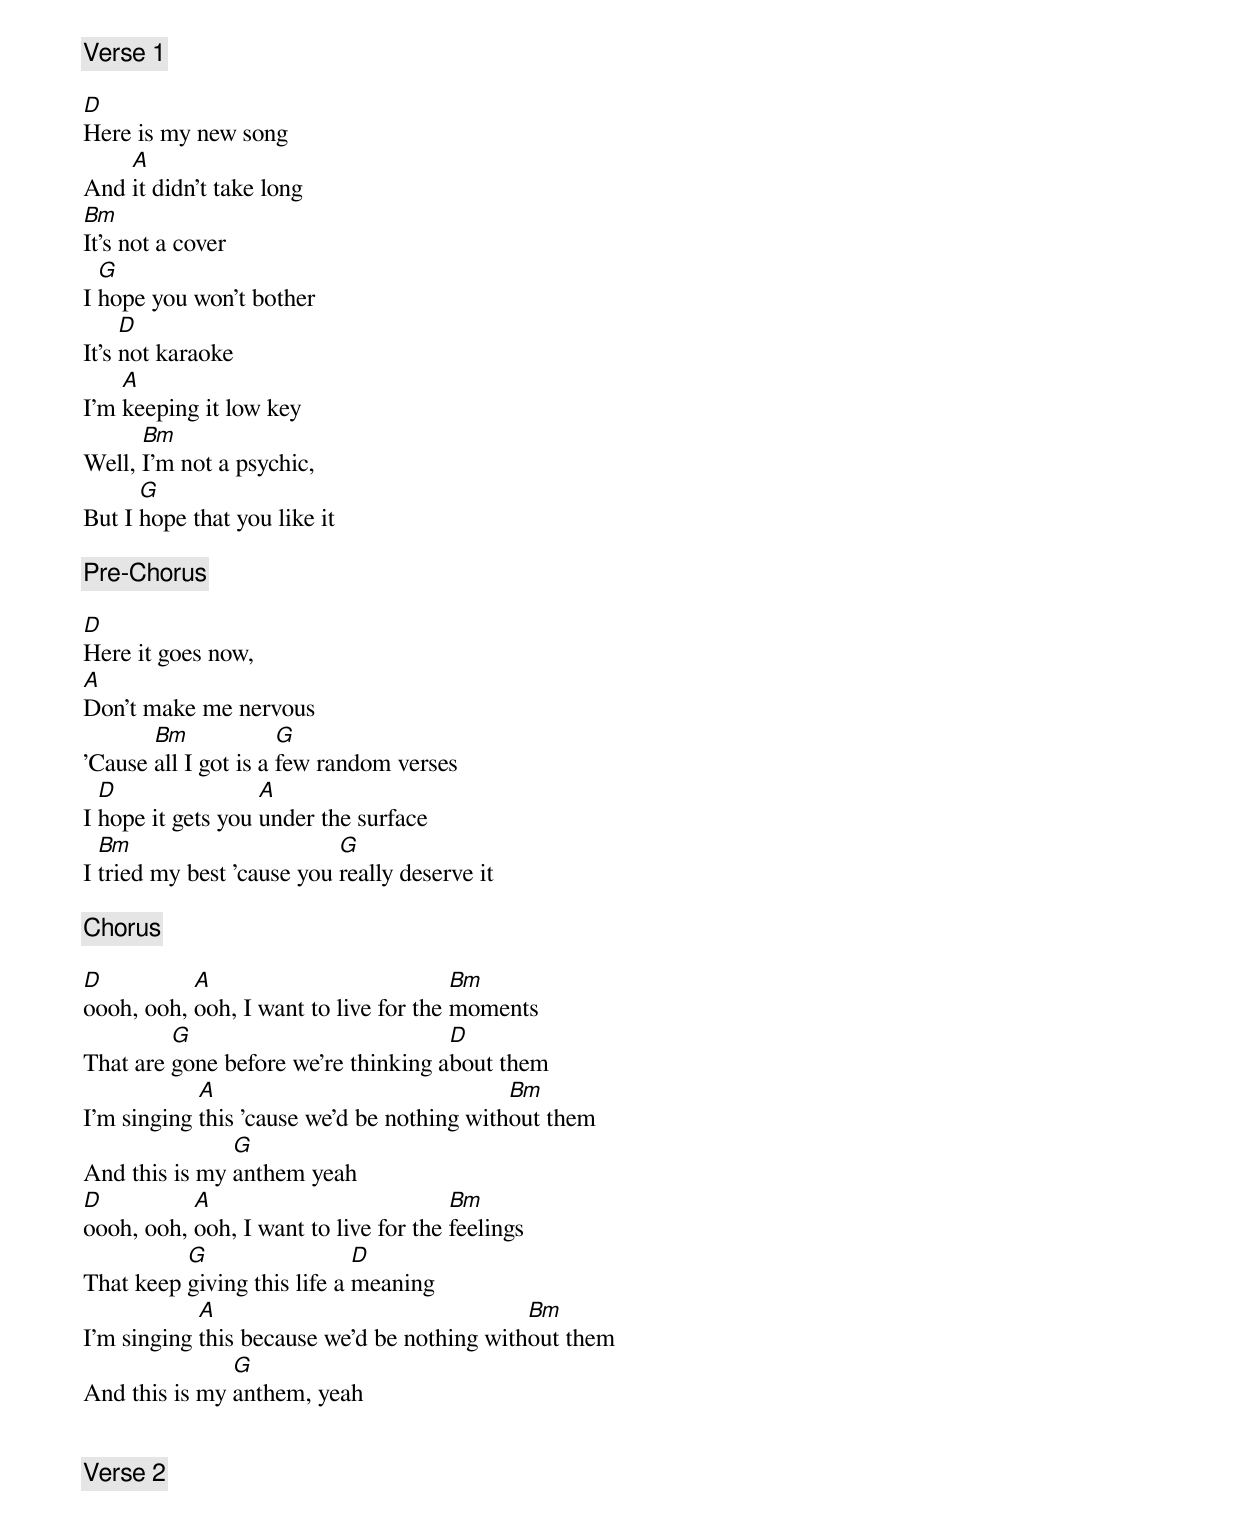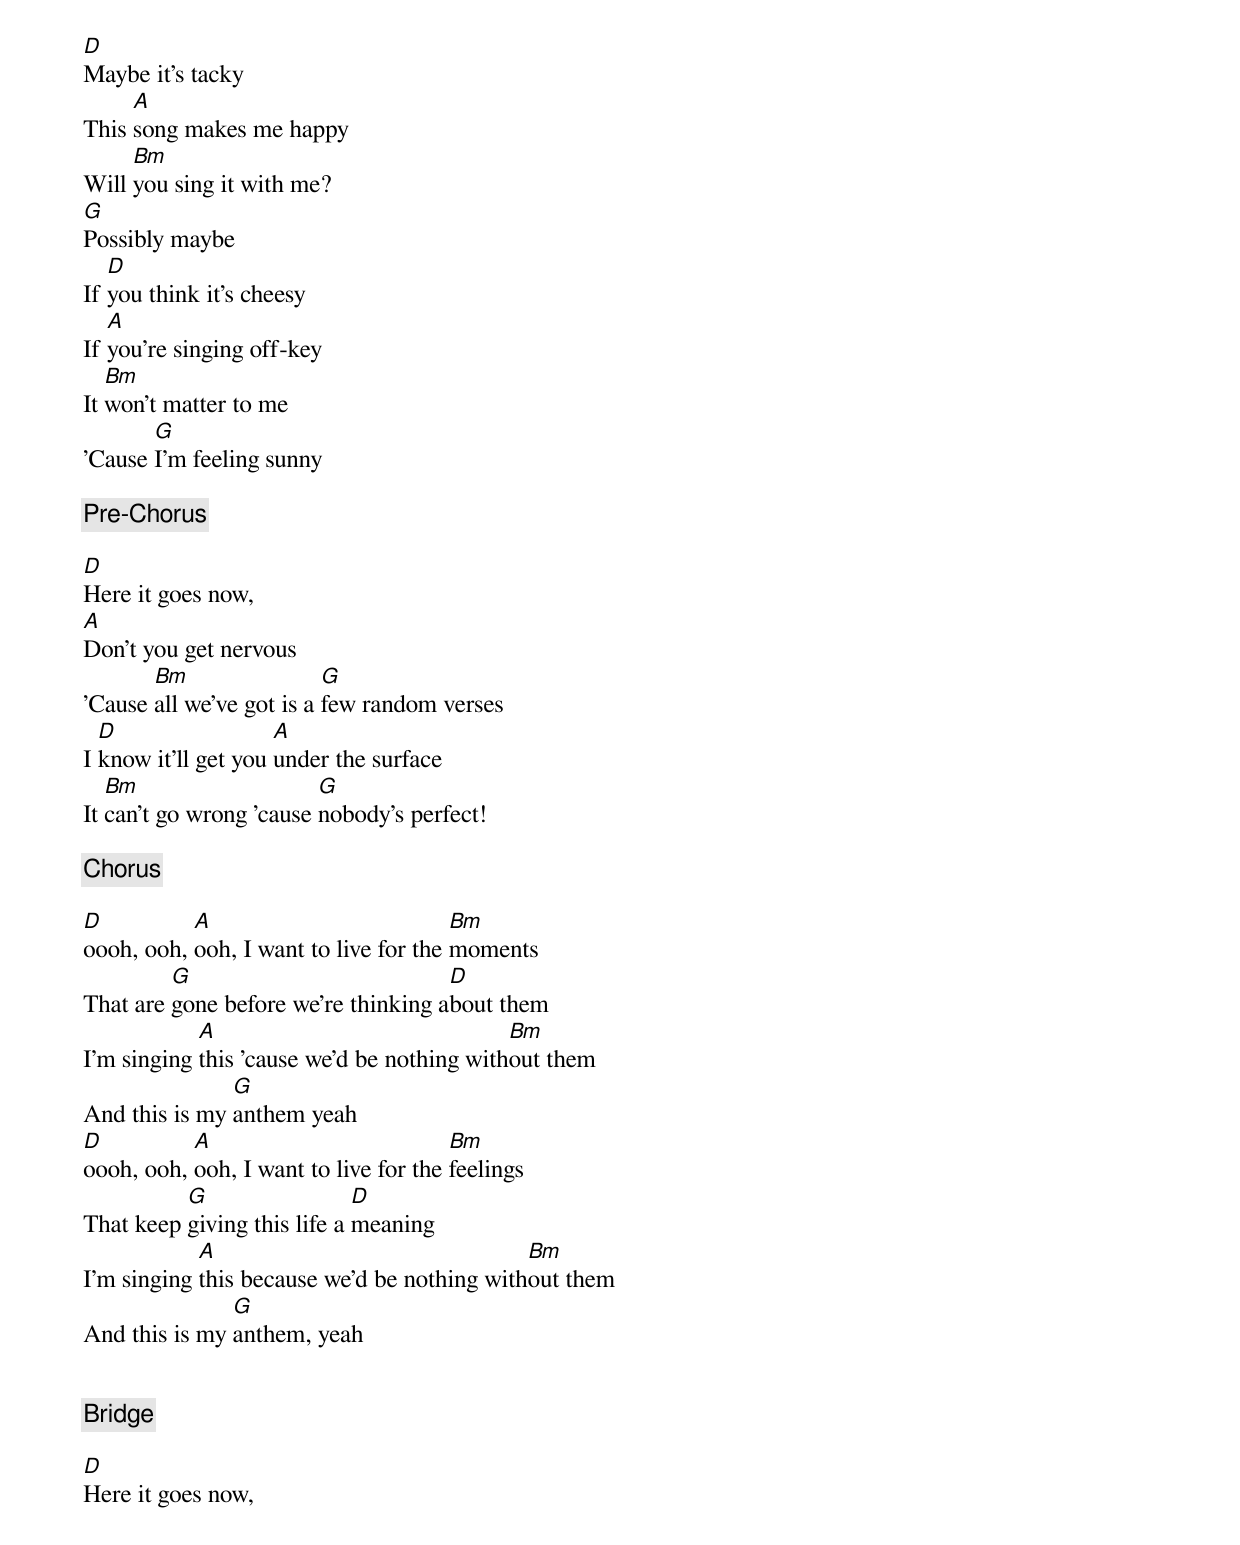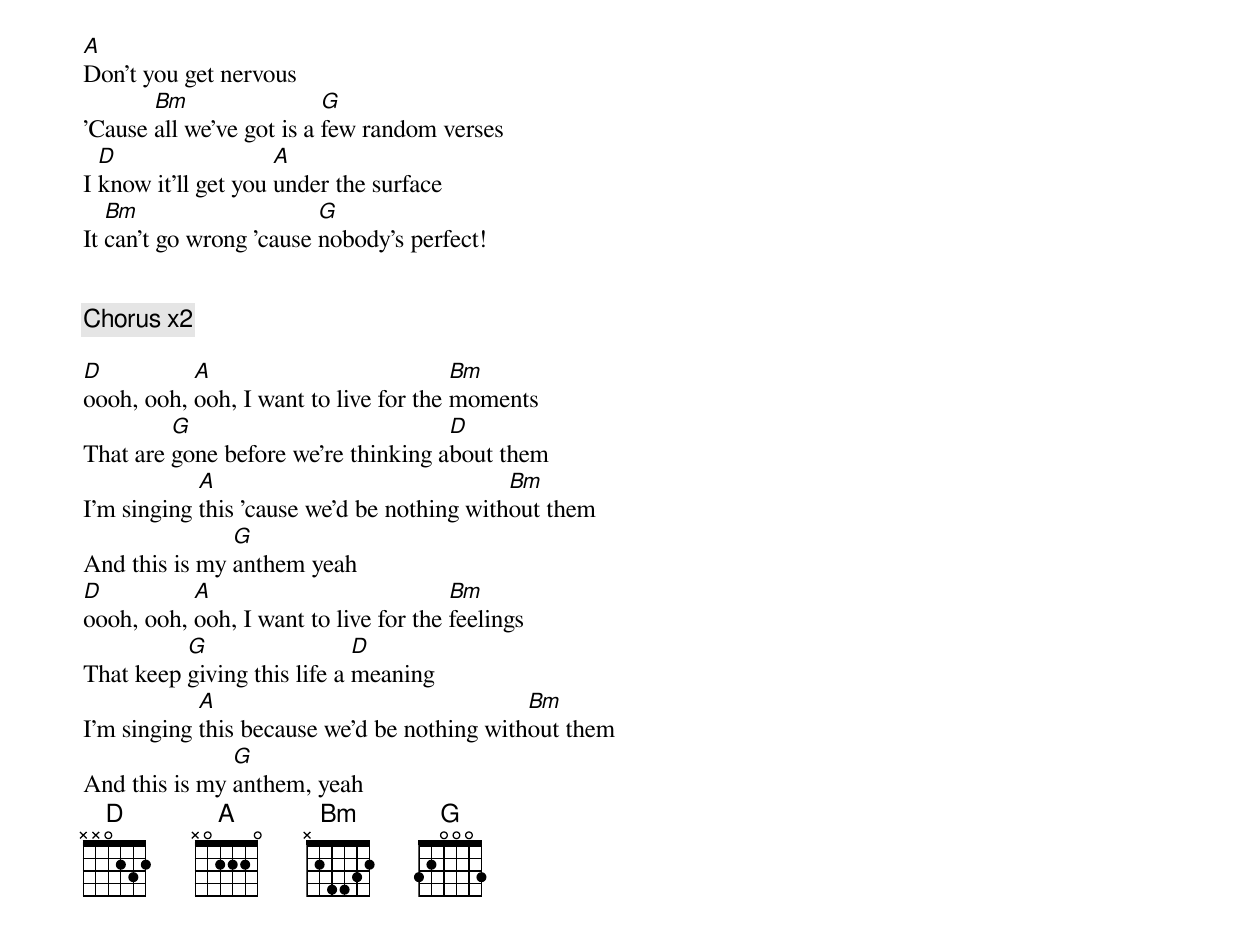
[Verse 1]

D
Here is my new song
    A
And it didn't take long
Bm
It's not a cover
  G
I hope you won't bother
     D
It's not karaoke
    A
I'm keeping it low key
      Bm
Well, I'm not a psychic,
      G
But I hope that you like it

[Pre-Chorus]

D
Here it goes now,
A
Don't make me nervous
       Bm             G
'Cause all I got is a few random verses
  D                A
I hope it gets you under the surface
  Bm                       G
I tried my best 'cause you really deserve it

[Chorus]

D          A                           Bm
oooh, ooh, ooh, I want to live for the moments
         G                           D
That are gone before we're thinking about them
            A                               Bm
I'm singing this 'cause we'd be nothing without them
               G
And this is my anthem yeah
D          A                           Bm
oooh, ooh, ooh, I want to live for the feelings
          G                  D
That keep giving this life a meaning
            A                                Bm
I'm singing this because we'd be nothing without them
               G
And this is my anthem, yeah


[Verse 2]

D
Maybe it's tacky
     A
This song makes me happy
     Bm
Will you sing it with me?
G
Possibly maybe
   D
If you think it's cheesy
   A
If you're singing off-key
   Bm
It won't matter to me
       G
'Cause I'm feeling sunny

[Pre-Chorus]

D
Here it goes now,
A
Don't you get nervous
       Bm                 G
'Cause all we've got is a few random verses
  D                  A
I know it'll get you under the surface
   Bm                    G
It can't go wrong 'cause nobody's perfect!

[Chorus]

D          A                           Bm
oooh, ooh, ooh, I want to live for the moments
         G                           D
That are gone before we're thinking about them
            A                               Bm
I'm singing this 'cause we'd be nothing without them
               G
And this is my anthem yeah
D          A                           Bm
oooh, ooh, ooh, I want to live for the feelings
          G                  D
That keep giving this life a meaning
            A                                Bm
I'm singing this because we'd be nothing without them
               G
And this is my anthem, yeah


[Bridge]

D
Here it goes now,
A
Don't you get nervous
       Bm                 G
'Cause all we've got is a few random verses
  D                  A
I know it'll get you under the surface
   Bm                    G
It can't go wrong 'cause nobody's perfect!


[Chorus x2]

D          A                           Bm
oooh, ooh, ooh, I want to live for the moments
         G                           D
That are gone before we're thinking about them
            A                               Bm
I'm singing this 'cause we'd be nothing without them
               G
And this is my anthem yeah
D          A                           Bm
oooh, ooh, ooh, I want to live for the feelings
          G                  D
That keep giving this life a meaning
            A                                Bm
I'm singing this because we'd be nothing without them
               G
And this is my anthem, yeah
